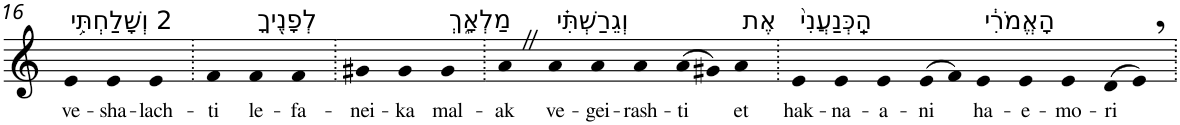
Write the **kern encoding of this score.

**kern	**text
*part1	*part1
*staff1	*staff1
*I"Piano	*
*I'Pno	*
!!LO:PB:g=z
*clefG2	*
*k[]	*
=16	=16
!LO:TX:a:t=2 וְשָׁלַחְתִּ֥י	!
!	!LO:LY:b
4e	ve-
!	!LO:LY:b
4e	-sha-
!	!LO:LY:b
4e	-lach-
=17.	=17.
!	!LO:LY:b
4f	-ti
!LO:TX:a:t=לְפָנֶ֖יךָ	!
!	!LO:LY:b
4f	le-
!	!LO:LY:b
4f	-fa-
=18.	=18.
!	!LO:LY:b
4g#X	-nei-
!	!LO:LY:b
4g#	-ka
!LO:TX:a:t=מַלְאָ֑ךְ	!
!	!LO:LY:b
4g#	mal-
=19.	=19.
!	!LO:LY:b
4aZ	-ak
!LO:TX:a:t=וְגֵרַשְׁתִּ֗י	!
!	!LO:LY:b
4a	ve-
!	!LO:LY:b
4a	-gei-
!	!LO:LY:b
4a	-rash-
!	!LO:LY:b
(>8a	-ti
8g#X)	.
!LO:TX:a:t=אֶת	!
!	!LO:LY:b
4a	et
=20.	=20.
!LO:TX:a:t=הַֽכְּנַעֲנִי֙	!
!	!LO:LY:b
4e	hak-
!	!LO:LY:b
4e	-na-
!	!LO:LY:b
4e	-a-
!	!LO:LY:b
(>8e	-ni
8f)	.
!LO:TX:a:t=הָאֱמֹרִ֔י	!
!	!LO:LY:b
4e	ha-
!	!LO:LY:b
4e	-e-
!	!LO:LY:b
4e	-mo-
!	!LO:LY:b
(>8d	-ri
8e,)	.
=.	=.
*-	*-
